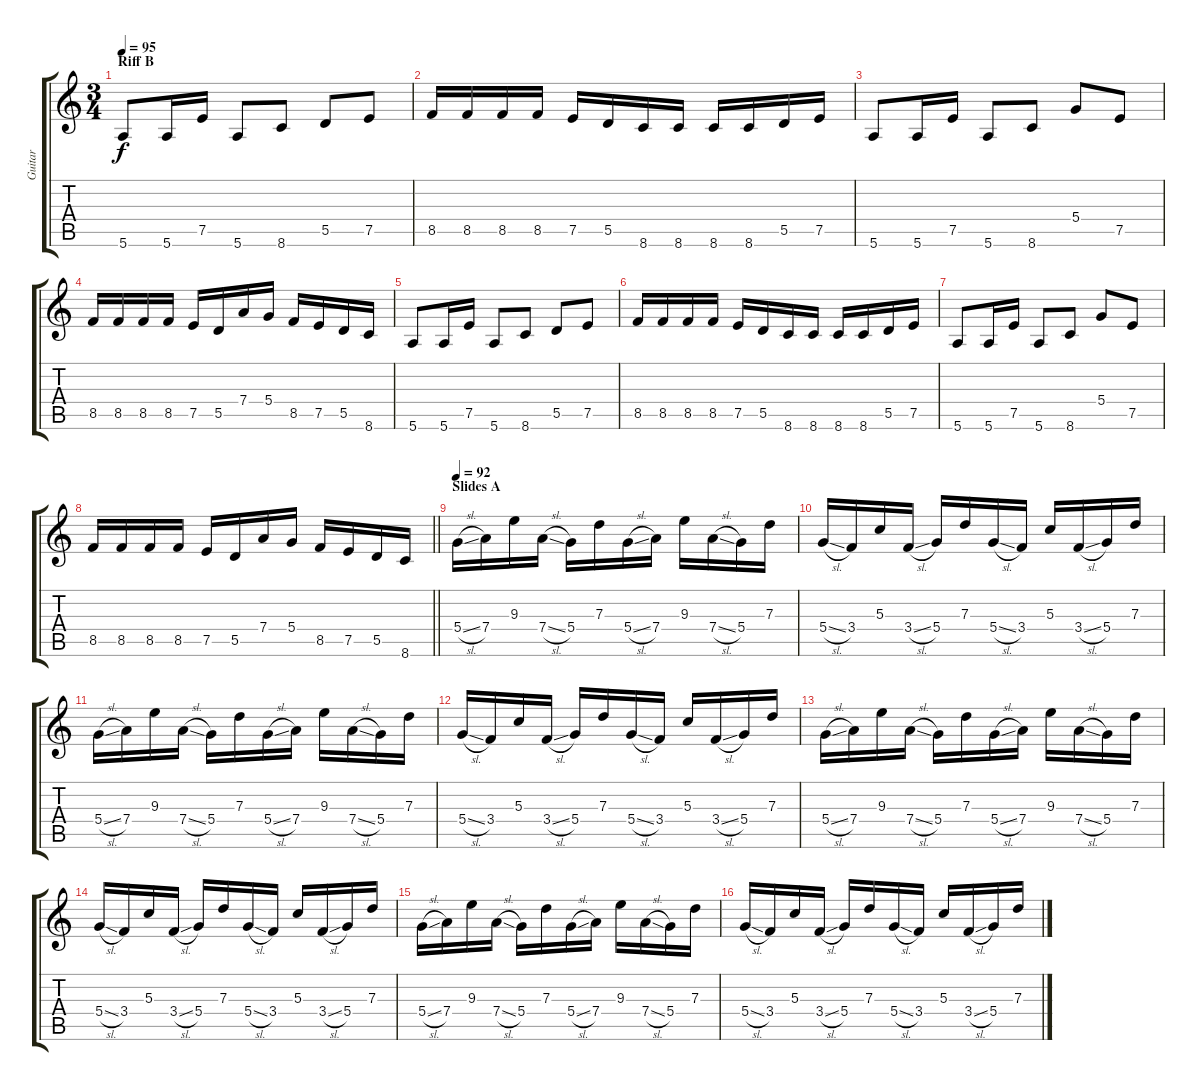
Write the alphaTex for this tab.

\track ("Guitar" "Guitar") {instrument distortionguitar}
\staff {score tabs}
\tuning (E4 B3 G3 D3 A2 E2) {hide}
\ts (3 4)
\section ("" "Riff B")
\tempo 95
\clef g2
\ks c
5.6.8{dy f} 5.6.16 7.5.16 5.6.8 8.6.8 5.5.8 7.5.8 |
8.5.16 8.5.16 8.5.16 8.5.16 7.5.16 5.5.16 8.6.16 8.6.16 8.6.16 8.6.16 5.5.16 7.5.16 |
5.6.8 5.6.16 7.5.16 5.6.8 8.6.8 5.4.8 7.5.8 |
8.5.16 8.5.16 8.5.16 8.5.16 7.5.16 5.5.16 7.4.16 5.4.16 8.5.16 7.5.16 5.5.16 8.6.16 |
5.6.8 5.6.16 7.5.16 5.6.8 8.6.8 5.5.8 7.5.8 |
8.5.16 8.5.16 8.5.16 8.5.16 7.5.16 5.5.16 8.6.16 8.6.16 8.6.16 8.6.16 5.5.16 7.5.16 |
5.6.8 5.6.16 7.5.16 5.6.8 8.6.8 5.4.8 7.5.8 |
\barLineRight lightlight
8.5.16 8.5.16 8.5.16 8.5.16 7.5.16 5.5.16 7.4.16 5.4.16 8.5.16 7.5.16 5.5.16 8.6.16 |
\section ("" "Slides A")
\tempo 92
5.4{sl}.16 7.4.16 9.3.16 7.4{sl}.16 5.4.16 7.3.16 5.4{sl}.16 7.4.16 9.3.16 7.4{sl}.16 5.4.16 7.3.16 |
5.4{sl}.16 3.4.16 5.3.16 3.4{sl}.16 5.4.16 7.3.16 5.4{sl}.16 3.4.16 5.3.16 3.4{sl}.16 5.4.16 7.3.16 |
5.4{sl}.16 7.4.16 9.3.16 7.4{sl}.16 5.4.16 7.3.16 5.4{sl}.16 7.4.16 9.3.16 7.4{sl}.16 5.4.16 7.3.16 |
5.4{sl}.16 3.4.16 5.3.16 3.4{sl}.16 5.4.16 7.3.16 5.4{sl}.16 3.4.16 5.3.16 3.4{sl}.16 5.4.16 7.3.16 |
5.4{sl}.16 7.4.16 9.3.16 7.4{sl}.16 5.4.16 7.3.16 5.4{sl}.16 7.4.16 9.3.16 7.4{sl}.16 5.4.16 7.3.16 |
5.4{sl}.16 3.4.16 5.3.16 3.4{sl}.16 5.4.16 7.3.16 5.4{sl}.16 3.4.16 5.3.16 3.4{sl}.16 5.4.16 7.3.16 |
5.4{sl}.16 7.4.16 9.3.16 7.4{sl}.16 5.4.16 7.3.16 5.4{sl}.16 7.4.16 9.3.16 7.4{sl}.16 5.4.16 7.3.16 |
5.4{sl}.16 3.4.16 5.3.16 3.4{sl}.16 5.4.16 7.3.16 5.4{sl}.16 3.4.16 5.3.16 3.4{sl}.16 5.4.16 7.3.16
